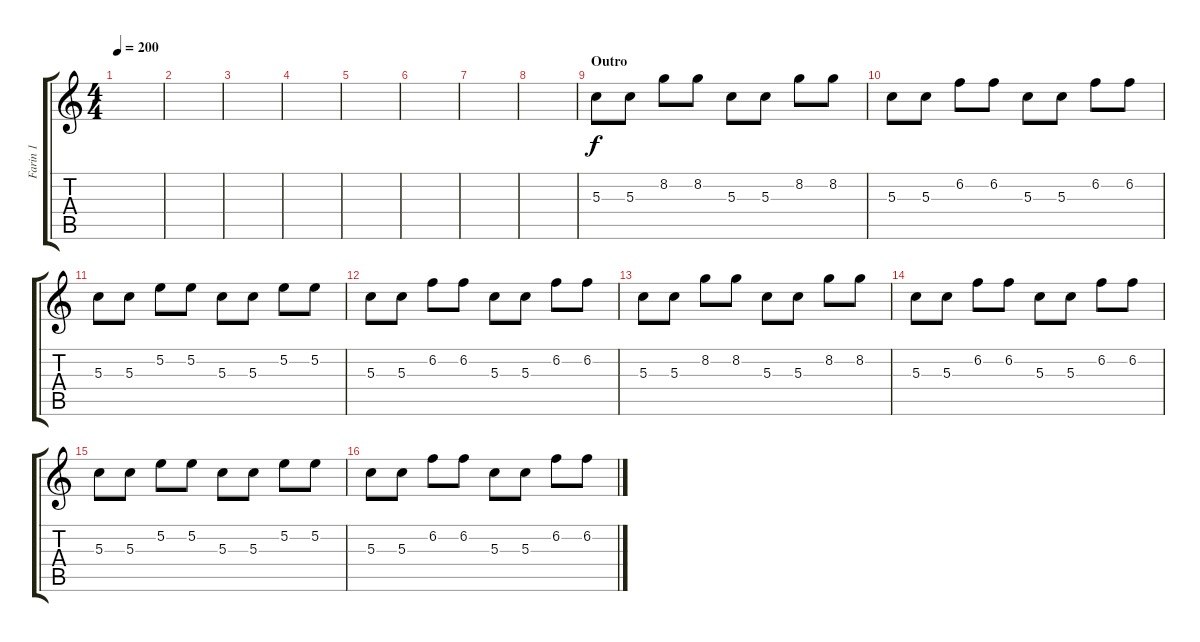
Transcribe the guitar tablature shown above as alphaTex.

\track ("Farin 1" "Farin 1") {instrument distortionguitar}
\staff {score tabs}
\tuning (E4 B3 G3 D3 A2 E2) {hide}
\ts (4 4)
\tempo 200
\clef g2
\ks c
|
|
|
|
|
|
|
|
\section ("" "Outro")
5.3.8{volume 16 instrument distortionguitar} 5.3.8 8.2.8 8.2.8 5.3.8 5.3.8 8.2.8 8.2.8 |
5.3.8 5.3.8 6.2.8 6.2.8 5.3.8 5.3.8 6.2.8 6.2.8 |
5.3.8 5.3.8 5.2.8 5.2.8 5.3.8 5.3.8 5.2.8 5.2.8 |
5.3.8 5.3.8 6.2.8 6.2.8 5.3.8 5.3.8 6.2.8 6.2.8 |
5.3.8 5.3.8 8.2.8 8.2.8 5.3.8 5.3.8 8.2.8 8.2.8 |
5.3.8 5.3.8 6.2.8 6.2.8 5.3.8 5.3.8 6.2.8 6.2.8 |
5.3.8 5.3.8 5.2.8 5.2.8 5.3.8 5.3.8 5.2.8 5.2.8 |
5.3.8 5.3.8 6.2.8 6.2.8 5.3.8 5.3.8 6.2.8 6.2.8
